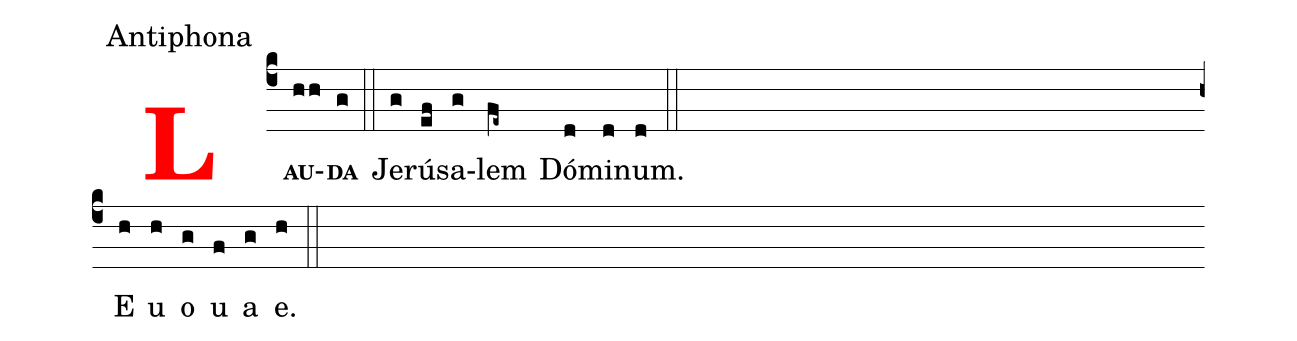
office-part: Antiphona;
%%
<v>\bf\textcolor{red}{L}</v><v>\bf\scriptsize{AU}</v>(c4hh)<v>\bf\scriptsize{DA}</v>(g) (::) Je(g)rú(ef)sa(g)lem(fe~) Dó(d)mi(d)num.(d) (::) (Z) E(h) u(h) o(g) u(f) a(g) e.(h) (::)
